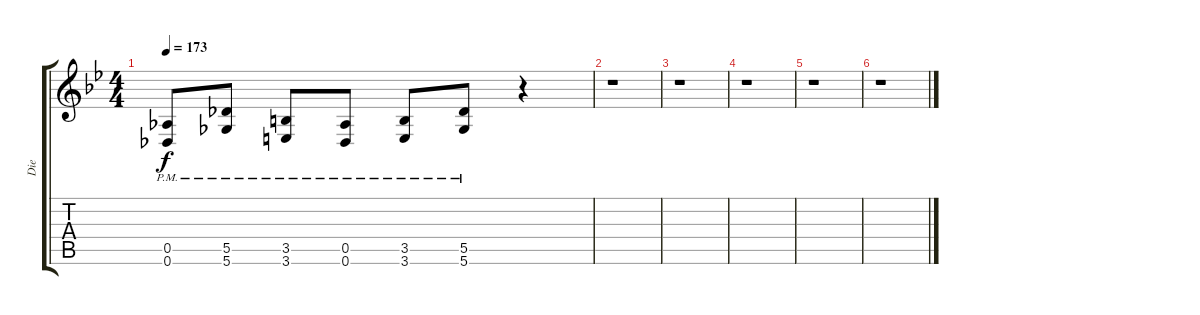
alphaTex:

\track ("Die" "Die") {instrument distortionguitar}
\staff {score tabs}
\tuning (Eb4 Bb3 Gb3 Db3 Ab2 Db2) {hide}
\ts (4 4)
\tempo 173
\clef g2
\ks bb
(0.5{pm} 0.6{pm}).8{dy f} (5.5{pm} 5.6{pm}).8 (3.5{pm} 3.6{pm}).8 (0.5{pm} 0.6{pm}).8 (3.5{pm} 3.6{pm}).8 (5.5{pm} 5.6{pm}).8 r.4 |
r.1 |
r.1 |
r.1 |
r.1 |
r.1
